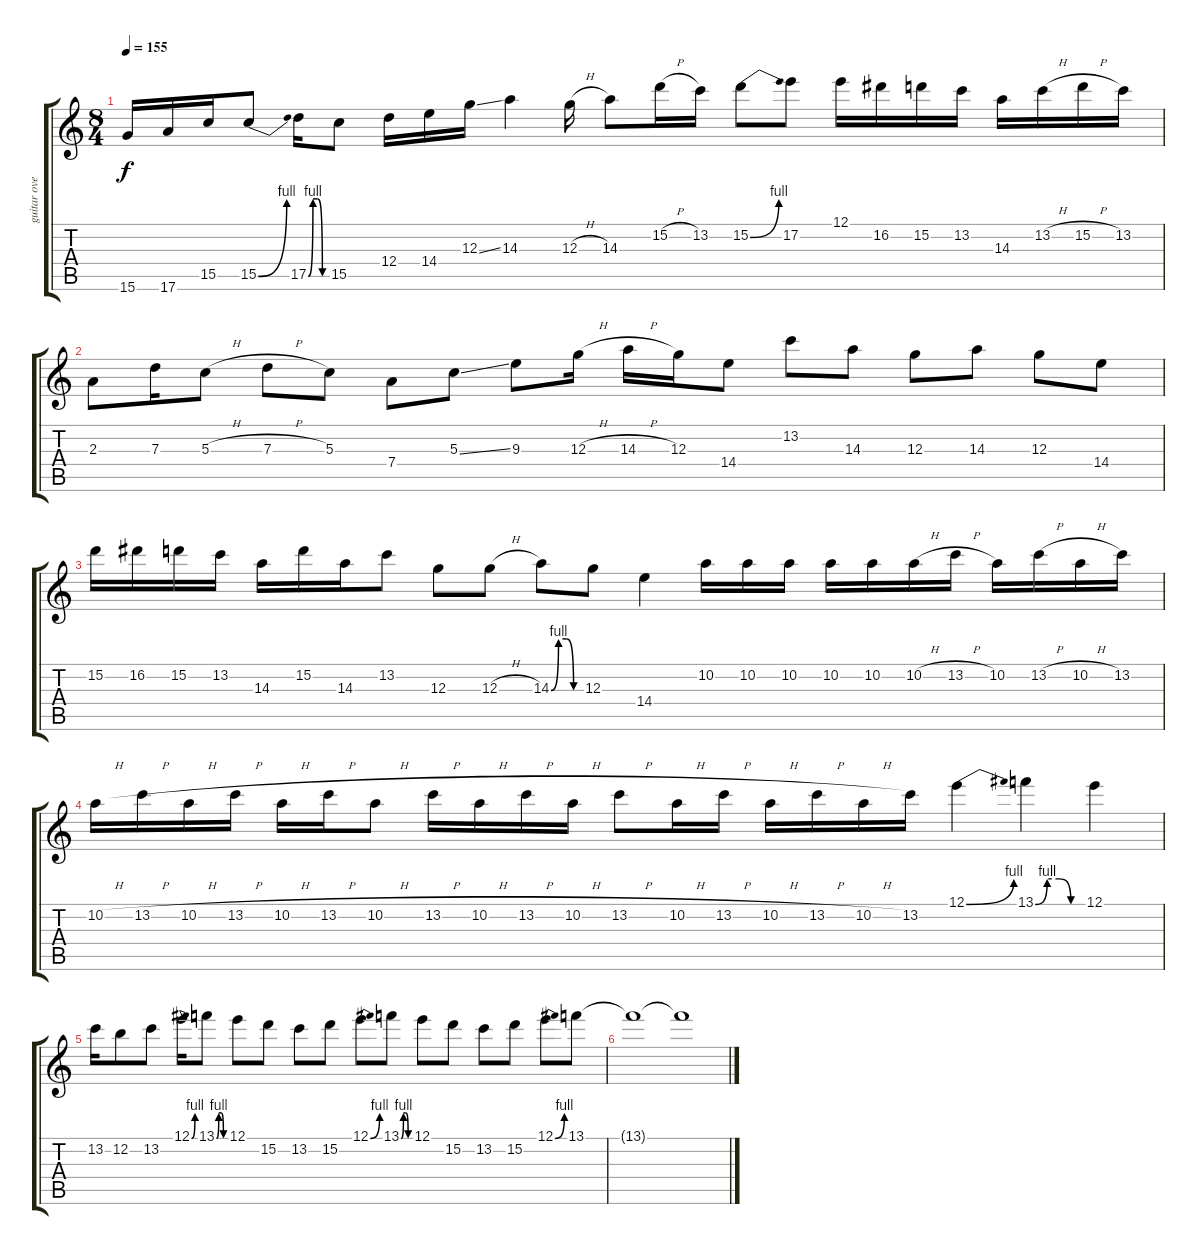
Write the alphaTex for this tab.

\track ("guitar overdriven 2" "guitar ove") {instrument acousticguitarnylon}
\staff {score tabs}
\tuning (E4 B3 G3 D3 A2 E2) {hide}
\ts (8 4)
\tempo 155
\clef g2
\ks c
15.6.16{dy f} 17.6.16 15.5.16 15.5{be (bend 0 0 60 4)}.8 17.5{be (custom 0 0 15 4 30 4 45 0 60 0)}.16 15.5.8 12.4.16 14.4.16 12.3{ss}.16 14.3.4 12.3{h}.16 14.3.8 15.2{h}.16 13.2.16 15.2{be (bend 0 0 60 4)}.8 17.2.8 12.1.16 16.2.16 15.2.16 13.2.16 14.3.16 13.2{h}.16 15.2{h}.16 13.2.16 |
2.3.8 7.3.16 5.3{h}.8 7.3{h}.8 5.3.8 7.4.8 5.3{ss}.8 9.3.8 12.3{h}.16 14.3{h}.16 12.3.16 14.4.8 13.2.8 14.3.8 12.3.8 14.3.8 12.3.8 14.4.8 |
15.2.16 16.2.16 15.2.16 13.2.16 14.3.16 15.2.16 14.3.16 13.2.8 12.3.8 12.3{h}.8 14.3{be (custom 0 0 15 4 30 4 45 0 60 0)}.8 12.3.8 14.4.4 10.2.16 10.2.16 10.2.16 10.2.16 10.2.16 10.2{h}.16 13.2{h}.16 10.2.16 13.2{h}.16 10.2{h}.16 13.2.16 |
10.2{h}.16 13.2{h}.16 10.2{h}.16 13.2{h}.16 10.2{h}.16 13.2{h}.16 10.2{h}.8 13.2{h}.16 10.2{h}.16 13.2{h}.16 10.2{h}.16 13.2{h}.8 10.2{h}.16 13.2{h}.16 10.2{h}.16 13.2{h}.16 10.2{h}.16 13.2.16 12.1{be (bend 0 0 60 4)}.4 13.1{be (custom 0 0 15 4 30 4 45 0 60 0)}.4 12.1.4 |
13.2.16 12.2.8 13.2.8 12.1{be (bend 0 0 60 4)}.16 13.1{be (custom 0 0 15 4 30 4 45 0 60 0)}.8 12.1.8 15.2.8 13.2.8 15.2.8 12.1{be (bend 0 0 60 4)}.8 13.1{be (custom 0 0 15 4 30 4 45 0 60 0)}.8 12.1.8 15.2.8 13.2.8 15.2.8 12.1{be (bend 0 0 60 4)}.8 13.1.8 |
13.1{t}.1 13.1{t}.1
